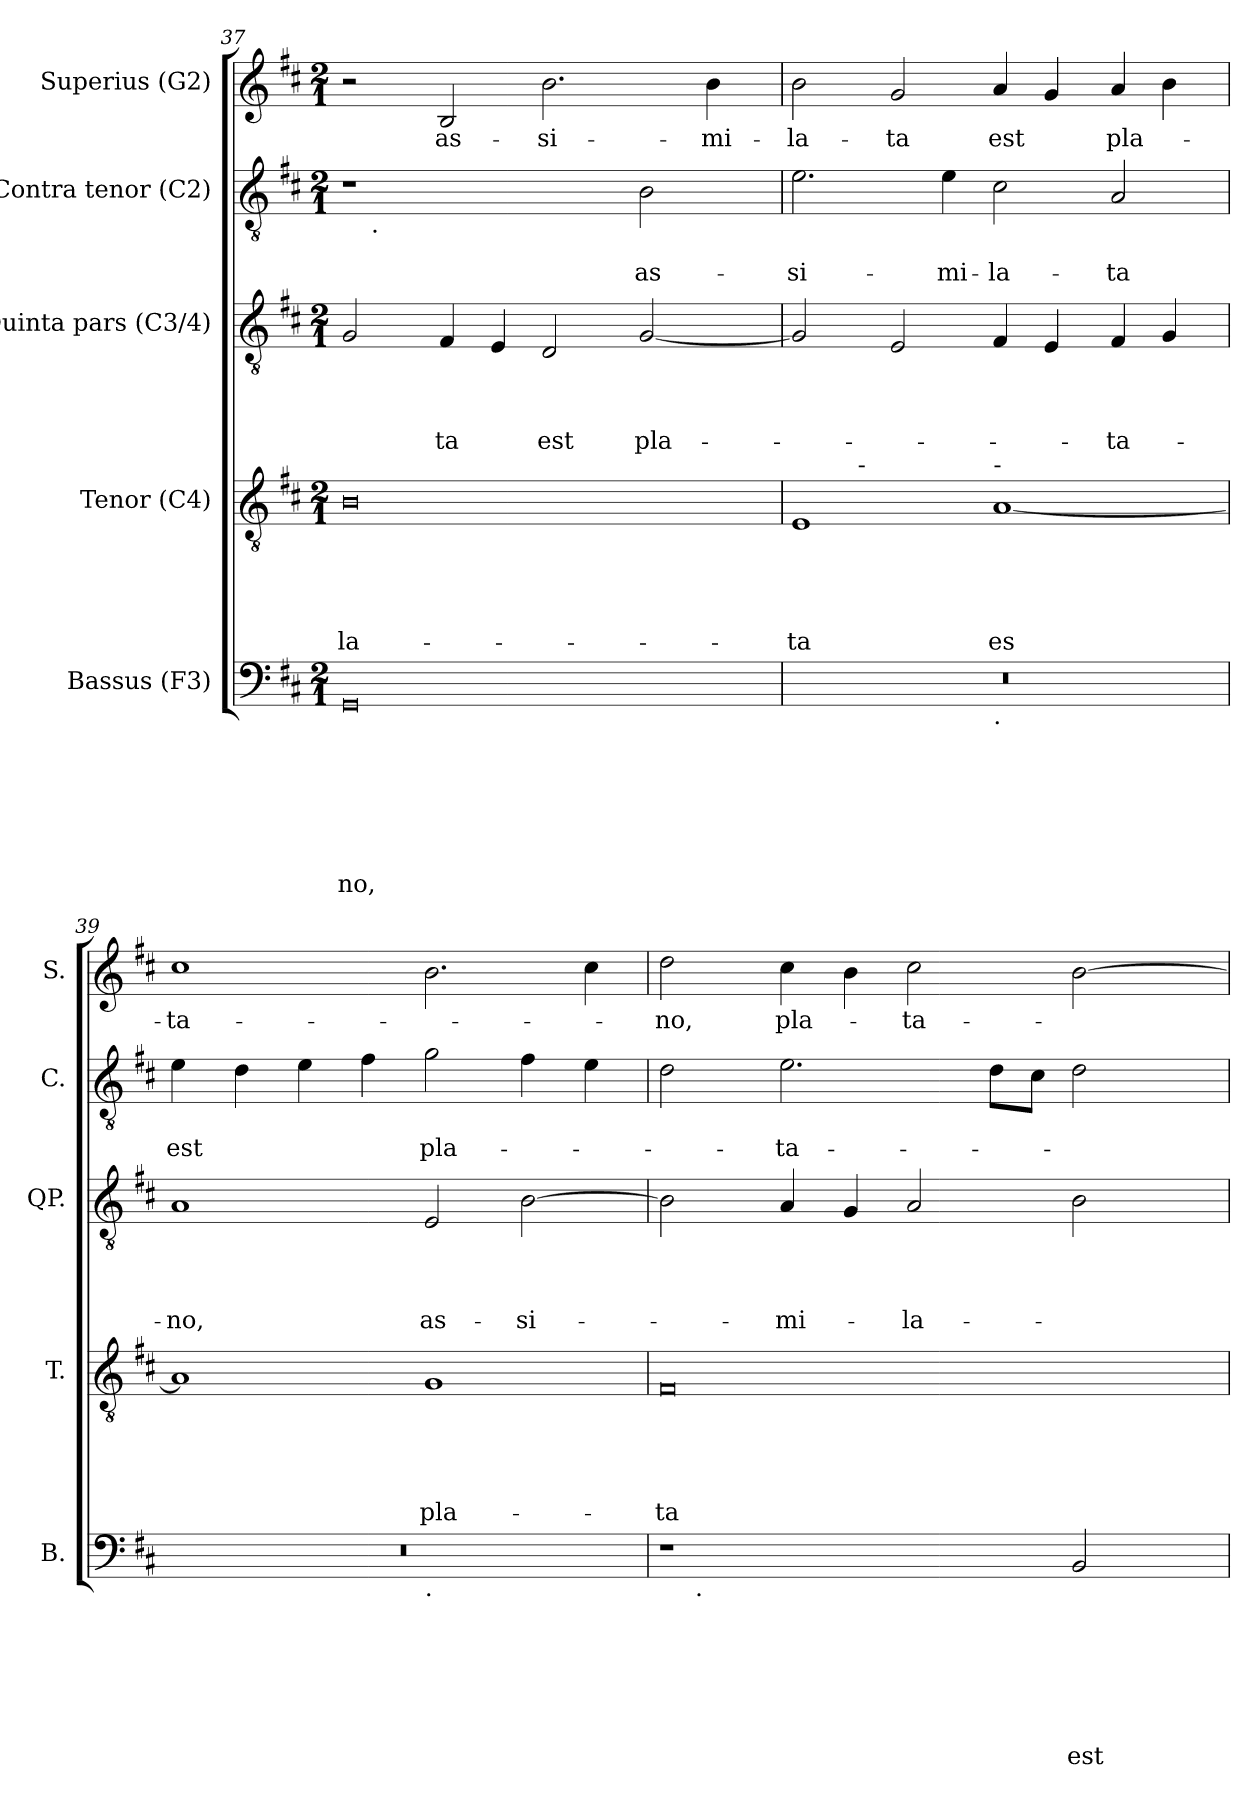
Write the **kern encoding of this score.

**kern	**text	**text	**text	**text	**text	**text	**text	**kern	**text	**text	**text	**text	**text	**kern	**text	**text	**text	**text	**kern	**text	**text	**kern	**text
*part5	*part5	*part5	*part5	*part5	*part5	*part5	*part5	*part4	*part4	*part4	*part4	*part4	*part4	*part3	*part3	*part3	*part3	*part3	*part2	*part2	*part2	*part1	*part1
*staff5	*staff5	*staff5	*staff5	*staff5	*staff5	*staff5	*staff5	*staff4	*staff4	*staff4	*staff4	*staff4	*staff4	*staff3	*staff3	*staff3	*staff3	*staff3	*staff2	*staff2	*staff2	*staff1	*staff1
*I"Bassus (F3)	*	*	*	*	*	*	*	*I"Tenor (C4)	*	*	*	*	*	*I"Quinta pars (C3/4)	*	*	*	*	*I"Contra tenor (C2)	*	*	*I"Superius (G2)	*
*I'B.	*	*	*	*	*	*	*	*I'T.	*	*	*	*	*	*I'QP.	*	*	*	*	*I'C.	*	*	*I'S.	*
*clefF4	*	*	*	*	*	*	*	*clefGv2	*	*	*	*	*	*clefGv2	*	*	*	*	*clefGv2	*	*	*clefG2	*
*k[f#c#]	*	*	*	*	*	*	*	*k[f#c#]	*	*	*	*	*	*k[f#c#]	*	*	*	*	*k[f#c#]	*	*	*k[f#c#]	*
*D:	*	*	*	*	*	*	*	*D:	*	*	*	*	*	*D:	*	*	*	*	*D:	*	*	*D:	*
*M2/1	*	*	*	*	*	*	*	*M2/1	*	*	*	*	*	*M2/1	*	*	*	*	*M2/1	*	*	*M2/1	*
=37	=37	=37	=37	=37	=37	=37	=37	=37	=37	=37	=37	=37	=37	=37	=37	=37	=37	=37	=37	=37	=37	=37	=37
!	!	!	!	!	!	!	!LO:LY:b	!	!	!	!	!	!LO:LY:b:rj	!	!	!	!	!	!	!	!	!	!
*	*	*	*	*	*	*	*	*	*	*	*	*	*	*	*	*	*	*	*^	*	*	*	*
0GG	.	.	.	.	.	.	-no,	0B	.	.	.	.	-la-	2G/	.	.	.	.	1r	16.ryy	.	.	2r	.
!	!	!	!	!	!	!	!	!	!	!	!	!	!	!	!	!	!	!	!	!LO:TX:b:t=.	!	!	!	!
.	.	.	.	.	.	.	.	.	.	.	.	.	.	.	.	.	.	.	.	1ryy	.	.	.	.
!	!	!	!	!	!	!	!	!	!	!	!	!	!	!	!	!	!	!LO:LY:b	!	!	!	!	!	!LO:LY:b
.	.	.	.	.	.	.	.	.	.	.	.	.	.	4F#/	.	.	.	-ta	.	.	.	.	2B/	as-
.	.	.	.	.	.	.	.	.	.	.	.	.	.	4E/	.	.	.	.	.	.	.	.	.	.
!	!	!	!	!	!	!	!	!	!	!	!	!	!	!	!	!	!	!LO:LY:b	!	!	!	!	!	!LO:LY:b
.	.	.	.	.	.	.	.	.	.	.	.	.	.	2D/	.	.	.	est	2ryy	.	.	.	2.b\	-si-
.	.	.	.	.	.	.	.	.	.	.	.	.	.	.	.	.	.	.	.	2ryy	.	.	.	.
!	!	!	!	!	!	!	!	!	!	!	!	!	!	!	!	!	!	!LO:LY:b	!	!	!	!LO:LY:b	!	!
.	.	.	.	.	.	.	.	.	.	.	.	.	.	[>2G/	.	.	.	pla-	2B\	.	.	as-	.	.
.	.	.	.	.	.	.	.	.	.	.	.	.	.	.	.	.	.	.	.	4ryy	.	.	.	.
!	!	!	!	!	!	!	!	!	!	!	!	!	!	!	!	!	!	!	!	!	!	!	!	!LO:LY:b
.	.	.	.	.	.	.	.	.	.	.	.	.	.	.	.	.	.	.	.	.	.	.	4b\	-mi-
.	.	.	.	.	.	.	.	.	.	.	.	.	.	.	.	.	.	.	.	8ryy	.	.	.	.
.	.	.	.	.	.	.	.	.	.	.	.	.	.	.	.	.	.	.	.	32ryy	.	.	.	.
!!LO:PB:g=z
=38	=38	=38	=38	=38	=38	=38	=38	=38	=38	=38	=38	=38	=38	=38	=38	=38	=38	=38	=38	=38	=38	=38	=38	=38
!	!	!	!	!	!	!	!	!	!	!	!	!	!LO:LY:b	!	!	!	!	!	!	!	!	!LO:LY:b	!	!LO:LY:b
*^	*	*	*	*	*	*	*	*^	*	*	*	*	*	*	*	*	*	*	*v	*v	*	*	*	*
0r	1ryy	.	.	.	.	.	.	.	1E	4.ryy	.	.	.	.	-ta	2G/]	.	.	.	.	2.e\	.	-si-	2b\	-la-
!	!	!	!	!	!	!	!	!	!	!LO:TX:a:t=-	!	!	!	!	!	!	!	!	!	!	!	!	!	!	!
.	.	.	.	.	.	.	.	.	.	1ryy	.	.	.	.	.	.	.	.	.	.	.	.	.	.	.
!	!	!	!	!	!	!	!	!	!	!	!	!	!	!	!	!	!	!	!	!	!	!	!	!	!LO:LY:b
.	.	.	.	.	.	.	.	.	.	.	.	.	.	.	.	2E/	.	.	.	.	.	.	.	2g/	-ta
!	!	!	!	!	!	!	!	!	!	!	!	!	!	!	!	!	!	!	!	!	!	!	!LO:LY:b	!	!
.	.	.	.	.	.	.	.	.	.	.	.	.	.	.	.	.	.	.	.	.	4e\	.	-mi-	.	.
!	!	!	!	!	!	!	!	!	!LO:TX:a:t=-	!	!	!	!	!	!	!	!	!	!	!	!	!	!	!	!
!	!LO:TX:b:t=.	!	!	!	!	!	!	!	!	!	!	!	!	!	!	!	!	!	!	!	!	!	!	!	!
!	!	!	!	!	!	!	!	!	!	!	!	!	!	!	!LO:LY:b	!	!	!	!	!	!	!	!LO:LY:b:rj	!	!LO:LY:b
.	1ryy	.	.	.	.	.	.	.	[<1A	.	.	.	.	.	es	4F#/	.	.	.	.	2c#\	.	-la-	4a/	est
.	.	.	.	.	.	.	.	.	.	.	.	.	.	.	.	4E/	.	.	.	.	.	.	.	4g/	.
.	.	.	.	.	.	.	.	.	.	2ryy	.	.	.	.	.	.	.	.	.	.	.	.	.	.	.
!	!	!	!	!	!	!	!	!	!	!	!	!	!	!	!	!	!	!	!	!LO:LY:b	!	!	!LO:LY:b	!	!LO:LY:b
.	.	.	.	.	.	.	.	.	.	.	.	.	.	.	.	4F#/	.	.	.	-ta-	2A/	.	-ta	4a/	pla-
.	.	.	.	.	.	.	.	.	.	.	.	.	.	.	.	4G/	.	.	.	.	.	.	.	4b\	.
.	.	.	.	.	.	.	.	.	.	8ryy	.	.	.	.	.	.	.	.	.	.	.	.	.	.	.
=39	=39	=39	=39	=39	=39	=39	=39	=39	=39	=39	=39	=39	=39	=39	=39	=39	=39	=39	=39	=39	=39	=39	=39	=39	=39
!	!	!	!	!	!	!	!	!	!	!	!	!	!	!	!	!	!	!	!	!LO:LY:b	!	!	!LO:LY:b	!	!LO:LY:b
*	*	*	*	*	*	*	*	*	*v	*v	*	*	*	*	*	*	*	*	*	*	*	*	*	*	*
0r	1ryy	.	.	.	.	.	.	.	1A]	.	.	.	.	.	1A	.	.	.	-no,	4e\	.	est	1cc#	-ta-
.	.	.	.	.	.	.	.	.	.	.	.	.	.	.	.	.	.	.	.	4d\	.	.	.	.
.	.	.	.	.	.	.	.	.	.	.	.	.	.	.	.	.	.	.	.	4e\	.	.	.	.
.	.	.	.	.	.	.	.	.	.	.	.	.	.	.	.	.	.	.	.	4f#\	.	.	.	.
!	!LO:TX:b:t=.	!	!	!	!	!	!	!	!	!	!	!	!	!	!	!	!	!	!	!	!	!	!	!
!	!	!	!	!	!	!	!	!	!	!	!	!	!	!LO:LY:b	!	!	!	!	!LO:LY:b	!	!	!LO:LY:b	!	!
.	1ryy	.	.	.	.	.	.	.	1G	.	.	.	.	pla-	2E/	.	.	.	as-	2g\	.	pla-	2.b\	.
!	!	!	!	!	!	!	!	!	!	!	!	!	!	!	!	!	!	!	!LO:LY:b	!	!	!	!	!
.	.	.	.	.	.	.	.	.	.	.	.	.	.	.	[>2B\	.	.	.	-si-	4f#\	.	.	.	.
.	.	.	.	.	.	.	.	.	.	.	.	.	.	.	.	.	.	.	.	4e\	.	.	4cc#\	.
=40	=40	=40	=40	=40	=40	=40	=40	=40	=40	=40	=40	=40	=40	=40	=40	=40	=40	=40	=40	=40	=40	=40	=40	=40
!	!	!	!	!	!	!	!	!	!	!	!	!	!	!LO:LY:b:rj	!	!	!	!	!	!	!	!	!	!LO:LY:b
1r	16.ryy	.	.	.	.	.	.	.	0F#	.	.	.	.	-ta-	2B\]	.	.	.	.	2d\	.	.	2dd\	-no,
!	!LO:TX:b:t=.	!	!	!	!	!	!	!	!	!	!	!	!	!	!	!	!	!	!	!	!	!	!	!
.	1ryy	.	.	.	.	.	.	.	.	.	.	.	.	.	.	.	.	.	.	.	.	.	.	.
!	!	!	!	!	!	!	!	!	!	!	!	!	!	!	!	!	!	!	!LO:LY:b	!	!	!LO:LY:b	!	!LO:LY:b
.	.	.	.	.	.	.	.	.	.	.	.	.	.	.	4A/	.	.	.	-mi-	2.e\	.	-ta-	4cc#\	pla-
.	.	.	.	.	.	.	.	.	.	.	.	.	.	.	4G/	.	.	.	.	.	.	.	4b\	.
!	!	!	!	!	!	!	!	!	!	!	!	!	!	!	!	!	!	!	!LO:LY:b	!	!	!	!	!LO:LY:b
2ryy	.	.	.	.	.	.	.	.	.	.	.	.	.	.	2A/	.	.	.	-la-	.	.	.	2cc#\	-ta-
.	2ryy	.	.	.	.	.	.	.	.	.	.	.	.	.	.	.	.	.	.	.	.	.	.	.
.	.	.	.	.	.	.	.	.	.	.	.	.	.	.	.	.	.	.	.	8d\L	.	.	.	.
.	.	.	.	.	.	.	.	.	.	.	.	.	.	.	.	.	.	.	.	8c#\J	.	.	.	.
!	!	!	!	!	!	!	!	!LO:LY:b	!	!	!	!	!	!	!	!	!	!	!	!	!	!	!	!
2BB/	.	.	.	.	.	.	.	est	.	.	.	.	.	.	2B\	.	.	.	.	2d\	.	.	[>2b\	.
.	4ryy	.	.	.	.	.	.	.	.	.	.	.	.	.	.	.	.	.	.	.	.	.	.	.
.	8ryy	.	.	.	.	.	.	.	.	.	.	.	.	.	.	.	.	.	.	.	.	.	.	.
.	32ryy	.	.	.	.	.	.	.	.	.	.	.	.	.	.	.	.	.	.	.	.	.	.	.
*v	*v	*	*	*	*	*	*	*	*	*	*	*	*	*	*	*	*	*	*	*	*	*	*	*
=	=	=	=	=	=	=	=	=	=	=	=	=	=	=	=	=	=	=	=	=	=	=	=
*-	*-	*-	*-	*-	*-	*-	*-	*-	*-	*-	*-	*-	*-	*-	*-	*-	*-	*-	*-	*-	*-	*-	*-
